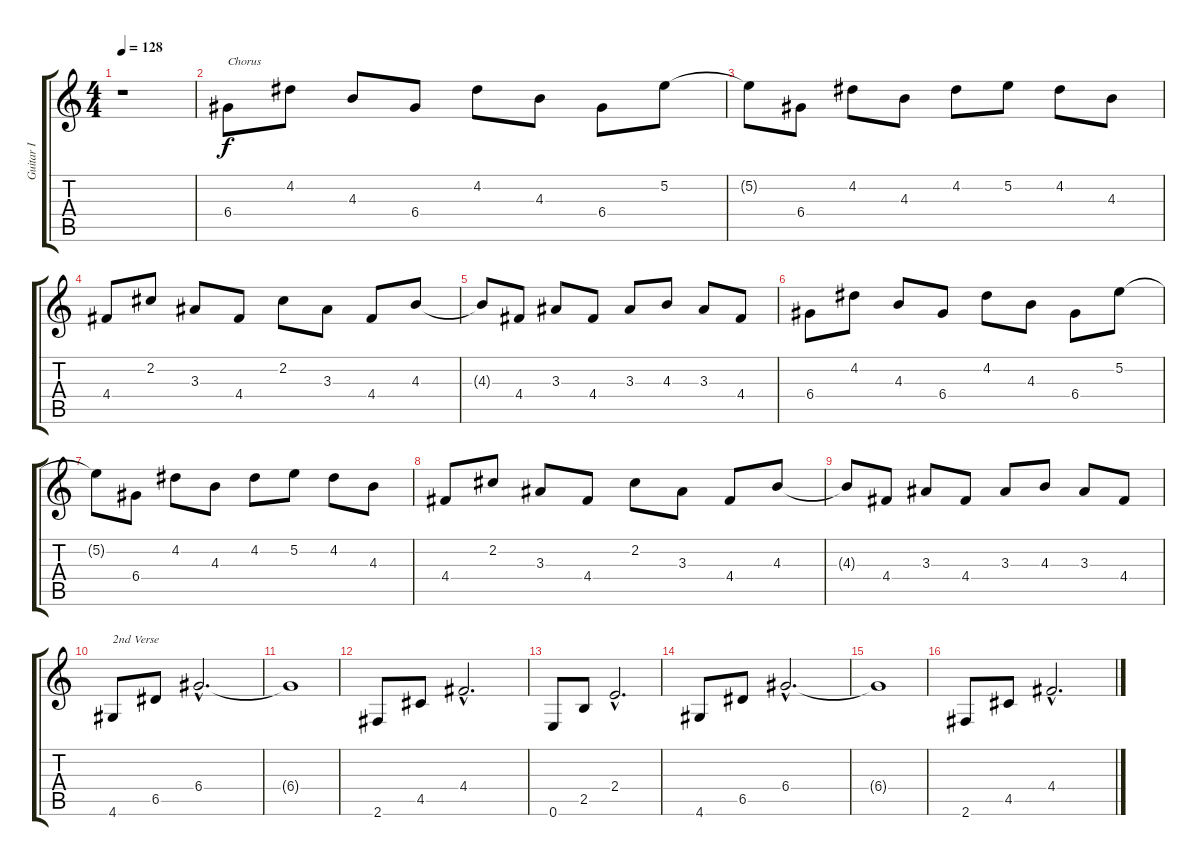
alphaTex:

\track ("Guitar I" "Guitar I") {instrument electricguitarclean}
\staff {score tabs}
\tuning (E4 B3 G3 D3 A2 E2) {hide}
\ts (4 4)
\tempo 128
\clef g2
\ks c
r.1{dy f} |
6.4.8{txt "Chorus"} 4.2.8 4.3.8 6.4.8 4.2.8 4.3.8 6.4.8 5.2.8 |
5.2{t}.8 6.4.8 4.2.8 4.3.8 4.2.8 5.2.8 4.2.8 4.3.8 |
4.4.8 2.2.8 3.3.8 4.4.8 2.2.8 3.3.8 4.4.8 4.3.8 |
4.3{t}.8 4.4.8 3.3.8 4.4.8 3.3.8 4.3.8 3.3.8 4.4.8 |
6.4.8 4.2.8 4.3.8 6.4.8 4.2.8 4.3.8 6.4.8 5.2.8 |
5.2{t}.8 6.4.8 4.2.8 4.3.8 4.2.8 5.2.8 4.2.8 4.3.8 |
4.4.8 2.2.8 3.3.8 4.4.8 2.2.8 3.3.8 4.4.8 4.3.8 |
4.3{t}.8 4.4.8 3.3.8 4.4.8 3.3.8 4.3.8 3.3.8 4.4.8 |
4.6.8{txt "2nd Verse"} 6.5.8 6.4{hac}.2{d} |
6.4{t}.1 |
2.6.8 4.5.8 4.4{hac}.2{d} |
0.6.8 2.5.8 2.4{hac}.2{d} |
4.6.8 6.5.8 6.4{hac}.2{d} |
6.4{t}.1 |
2.6.8 4.5.8 4.4{hac}.2{d}
